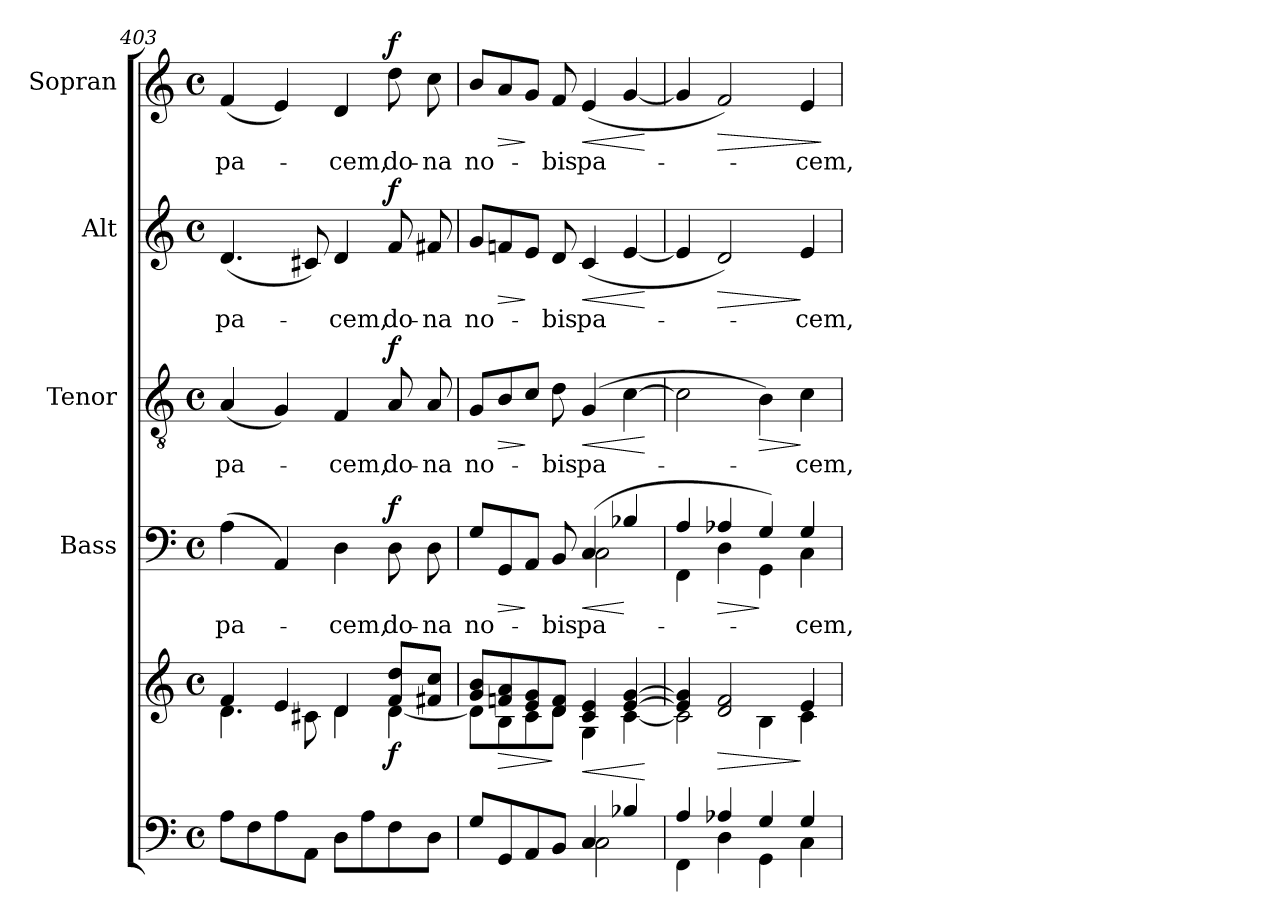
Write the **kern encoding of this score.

**kern	**kern	**dynam	**kern	**text	**dynam	**kern	**text	**dynam	**kern	**text	**dynam	**kern	**text	**dynam
*part5	*part5	*part5	*part4	*part4	*part4	*part3	*part3	*part3	*part2	*part2	*part2	*part1	*part1	*part1
*staff6	*staff5	*staff5/6	*staff4	*staff4	*staff4	*staff3	*staff3	*staff3	*staff2	*staff2	*staff2	*staff1	*staff1	*staff1
*	*	*	*I"Bass	*	*	*I"Tenor	*	*	*I"Alt	*	*	*I"Sopran	*	*
*	*	*	*I'B.	*	*	*I'T.	*	*	*I'A.	*	*	*I'S.	*	*
*clefF4	*clefG2	*	*clefF4	*	*	*clefGv2	*	*	*clefG2	*	*	*clefG2	*	*
*k[]	*k[]	*	*k[]	*	*	*k[]	*	*	*k[]	*	*	*k[]	*	*
*C:	*C:	*	*C:	*	*	*C:	*	*	*C:	*	*	*C:	*	*
*M4/4	*M4/4	*	*M4/4	*	*	*M4/4	*	*	*M4/4	*	*	*M4/4	*	*
*met(c)	*met(c)	*	*met(c)	*	*	*met(c)	*	*	*met(c)	*	*	*met(c)	*	*
=403	=403	=403	=403	=403	=403	=403	=403	=403	=403	=403	=403	=403	=403	=403
*	*^	*	*	*	*	*	*	*	*	*	*	*	*	*
!	!	!	!	!	!LO:LY:b	!	!	!LO:LY:b	!	!	!LO:LY:b	!	!	!LO:LY:b	!
8A\L	4f/	4.d\	.	(>4A\	pa-	.	(<4A/	pa-	.	(<4.d/	pa-	.	(<4f/	pa-	.
8F\	.	.	.	.	.	.	.	.	.	.	.	.	.	.	.
8A\	4e/	.	.	4AA/)	.	.	4G/)	.	.	.	.	.	4e/)	.	.
8AA\J	.	8c#X\	.	.	.	.	.	.	.	8c#X/)	.	.	.	.	.
!	!	!	!	!	!LO:LY:b	!	!	!LO:LY:b	!	!	!LO:LY:b	!	!	!LO:LY:b	!
8D\L	4d/	4d\	.	4D\	-cem,	.	4F/	-cem,	.	4d/	-cem,	.	4d/	-cem,	.
8A\	.	.	.	.	.	.	.	.	.	.	.	.	.	.	.
!	!	!	!LO:DY:b	!	!LO:LY:b	!LO:DY:a	!	!LO:LY:b	!LO:DY:a	!	!LO:LY:b	!LO:DY:a	!	!LO:LY:b	!LO:DY:a
8F\	8f/ 8dd/L	[<4d\	f	8D\	do-	f	8A/	do-	f	8f/	do-	f	8dd\	do-	f
!	!	!	!	!	!LO:LY:b	!	!	!LO:LY:b	!	!	!LO:LY:b	!	!	!LO:LY:b	!
8D\J	8f#X/ 8cc/J	.	.	8D\	-na	.	8A/	-na	.	8f#X/	-na	.	8cc\	-na	.
!!LO:LB:g=z
=404	=404	=404	=404	=404	=404	=404	=404	=404	=404	=404	=404	=404	=404	=404	=404
*^	*	*	*	*	*	*	*	*	*	*	*	*	*	*	*
!	!	!	!	!	!	!LO:LY:b	!	!	!LO:LY:b	!	!	!LO:LY:b	!	!	!LO:LY:b	!
*	*	*	*	*	*^	*	*	*	*	*	*	*	*	*	*	*
8G/L	2ryy	8g/ 8b/L	8d\L]	.	8G/L	2ryy	no-	.	8G/L	no-	.	8g/L	no-	.	8b/L	no-	.
!	!	!	!	!LO:HP:b	!	!	!	!LO:HP:b	!	!	!LO:HP:b	!	!	!LO:HP:b	!	!	!LO:HP:b
8GG/	.	8fn/ 8a/	8B\	>	8GG/	.	.	>	8B/	.	>	8fn/	.	>	8a/	.	>
8AA/	.	8e/ 8g/	8c\	.	8AA/J	.	.	]	8c/J	.	]	8e/J	.	]	8g/J	.	]
!	!	!	!	!	!	!	!LO:LY:b	!	!	!LO:LY:b	!	!	!LO:LY:b	!	!	!LO:LY:b	!
8BB/J	.	8d/ 8f/J	8d\J	]	8BB/	.	-bis	.	8d\	-bis	.	8d/	-bis	.	8f/	-bis	.
!	!	!	!	!LO:HP:b	!	!	!LO:LY:b	!LO:HP:b	!	!LO:LY:b	!LO:HP:b	!	!LO:LY:b	!LO:HP:b	!	!LO:LY:b	!LO:HP:b
4C/	2C\	4c/ 4e/	4G\	<	(4C/	2C\	pa-	<	(4G/	pa-	<	(<4c/	pa-	<	(<4e/	pa-	<
4B-X/	.	[>4e/ [>4g/	[<4c\	.	4B-X/	.	.	[	[4c\	.	.	[4e/	.	.	[4g/	.	.
*v	*v	*	*	*	*v	*v	*	*	*	*	*	*	*	*	*	*	*
*	*v	*v	*	*	*	*	*	*	*	*	*	*	*	*	*
.	.	[	.	.	.	.	.	[	.	.	[	.	.	[
=405	=405	=405	=405	=405	=405	=405	=405	=405	=405	=405	=405	=405	=405	=405
*^	*^	*	*^	*	*	*	*	*	*	*	*	*	*	*
4A/	4FF\	4e/] 4g/]	2c\]	.	4A/	4FF\	.	.	2c\]	.	.	4e/]	.	.	4g/]	.	.
!	!	!	!	!LO:HP:b	!	!	!	!LO:HP:b	!	!	!	!	!	!LO:HP:b	!	!	!LO:HP:b
4A-X/	4D\	2d/ 2f/	.	>	4A-X/	4D\	.	>	.	.	.	2d/)	.	>	2f/)	.	>
!	!	!	!	!	!	!	!	!	!	!	!LO:HP:b	!	!	!	!	!	!
4G/	4GG\	.	4B\	.	4G/)	4GG\	.	]	4B\)	.	>	.	.	.	.	.	.
!	!	!	!	!	!	!	!LO:LY:b	!	!	!LO:LY:b	!	!	!LO:LY:b	!	!	!LO:LY:b	!
4G/	4C\	4e/	4c\	]	4G/	4C\	-cem,	.	4c\	-cem,	]	4e/	-cem,	]	4e/	-cem,	.
*v	*v	*	*	*	*v	*v	*	*	*	*	*	*	*	*	*	*	*
*	*v	*v	*	*	*	*	*	*	*	*	*	*	*	*	*
.	.	.	.	.	.	.	.	.	.	.	.	.	.	]
=	=	=	=	=	=	=	=	=	=	=	=	=	=	=
*-	*-	*-	*-	*-	*-	*-	*-	*-	*-	*-	*-	*-	*-	*-
